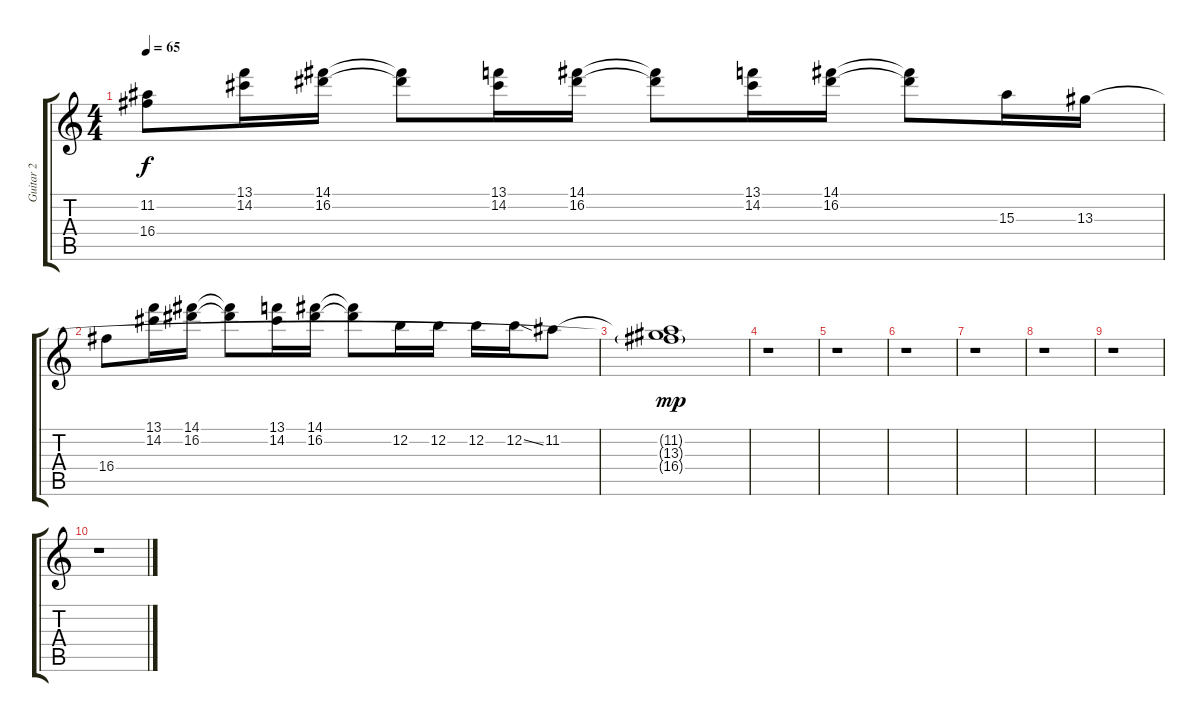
\track ("Guitar 2" "Guitar 2") {instrument electricguitarjazz}
\staff {score tabs}
\tuning (E4 B3 G3 D3 A2 E2) {hide}
\ts (4 4)
\tempo 65
\clef g2
\ks c
(11.2{t} 16.4).8{dy f} (13.1 14.2).16 (14.1 16.2).16 (14.1{t} 16.2{t}).8 (13.1 14.2).16 (14.1 16.2).16 (14.1{t} 16.2{t}).8 (13.1 14.2).16 (14.1 16.2).16 (14.1{t} 16.2{t}).8 15.3.16 13.3.16 |
16.4.8 (13.1 14.2).16 (14.1 16.2).16 (14.1{t} 16.2{t}).8 (13.1 14.2).16 (14.1 16.2).16 (14.1{t} 16.2{t}).8 12.2.16 12.2.16 12.2.16 12.2{ss}.16 11.2.8 |
\section ("" "")
(11.2{t} 13.3{t} 16.4{g}).1{dy mp} |
r.1 |
r.1 |
r.1 |
\section ("" "")
r.1 |
r.1 |
r.1 |
r.1
